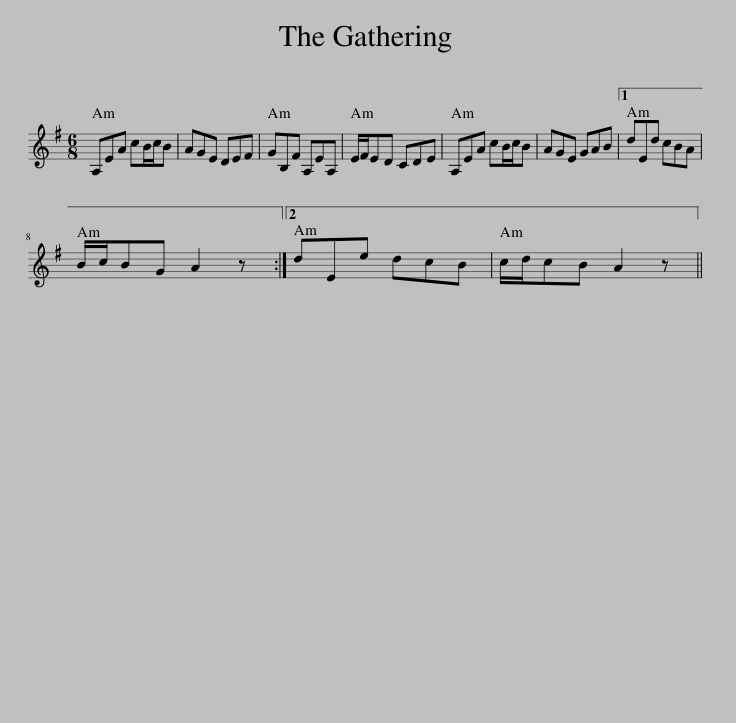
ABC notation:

X:1
L:1/8
M:6/8
I:linebreak $
K:G
V:1 treble
V:1
 A,EA cB/c/B | AGE DEF | GB,F A,EA, | E/F/ED CDE | A,EA cB/c/B | %5
 AGE GAB |1 dEd cBA |$ B/c/BG A2 z :|2 dEe dcB | c/d/cB A2 z || %10
